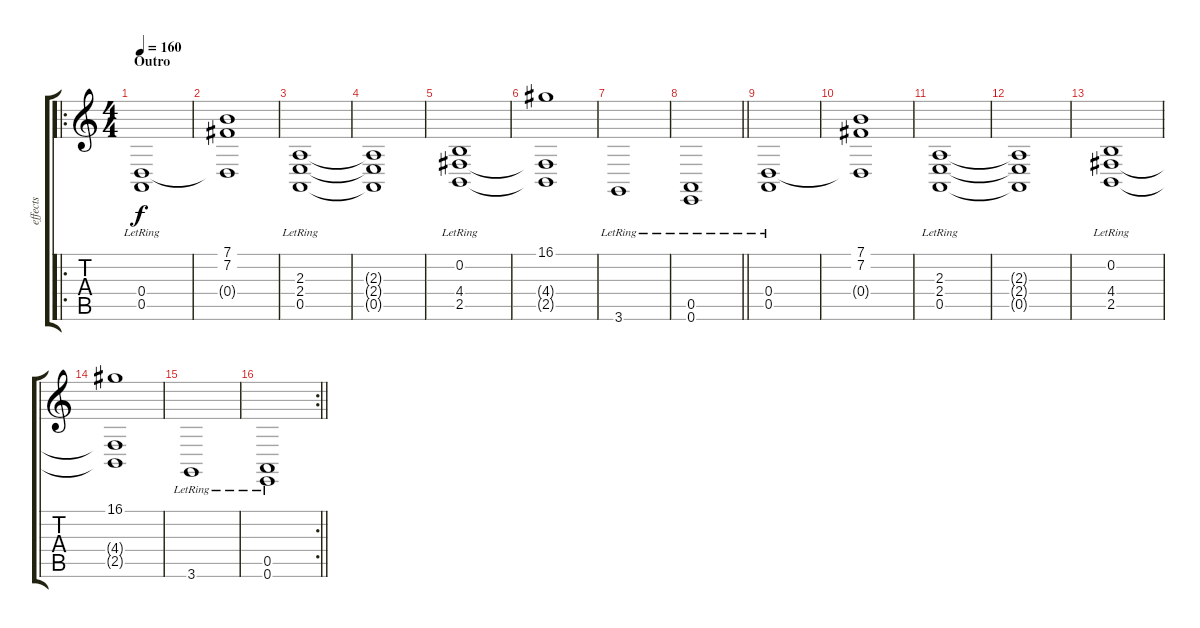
\track ("effects" "effects") {instrument fx7echoes}
\staff {score tabs}
\tuning (E4 B3 G3 D3 A2 E2) {hide}
\ro
\ts (4 4)
\section ("" "Outro")
\tempo 160
\clef g2
\ks c
(0.4{lr} 0.5).1{dy f} |
(7.1 7.2 0.4{t}).1 |
(2.3{lr} 2.4{lr} 0.5{lr}).1 |
(2.3{t} 2.4{t} 0.5{t}).1 |
(0.2{lr} 4.4{lr} 2.5{lr}).1 |
(16.1 4.4{t} 2.5{t}).1 |
3.6{lr}.1 |
\barLineRight lightlight
(0.5{lr} 0.6).1 |
(0.4{lr} 0.5).1 |
(7.1 7.2 0.4{t}).1 |
(2.3{lr} 2.4{lr} 0.5{lr}).1 |
(2.3{t} 2.4{t} 0.5{t}).1 |
(0.2{lr} 4.4{lr} 2.5{lr}).1 |
(16.1 4.4{t} 2.5{t}).1 |
3.6{lr}.1 |
\rc 2
\barLineRight lightlight
(0.5{lr} 0.6).1
